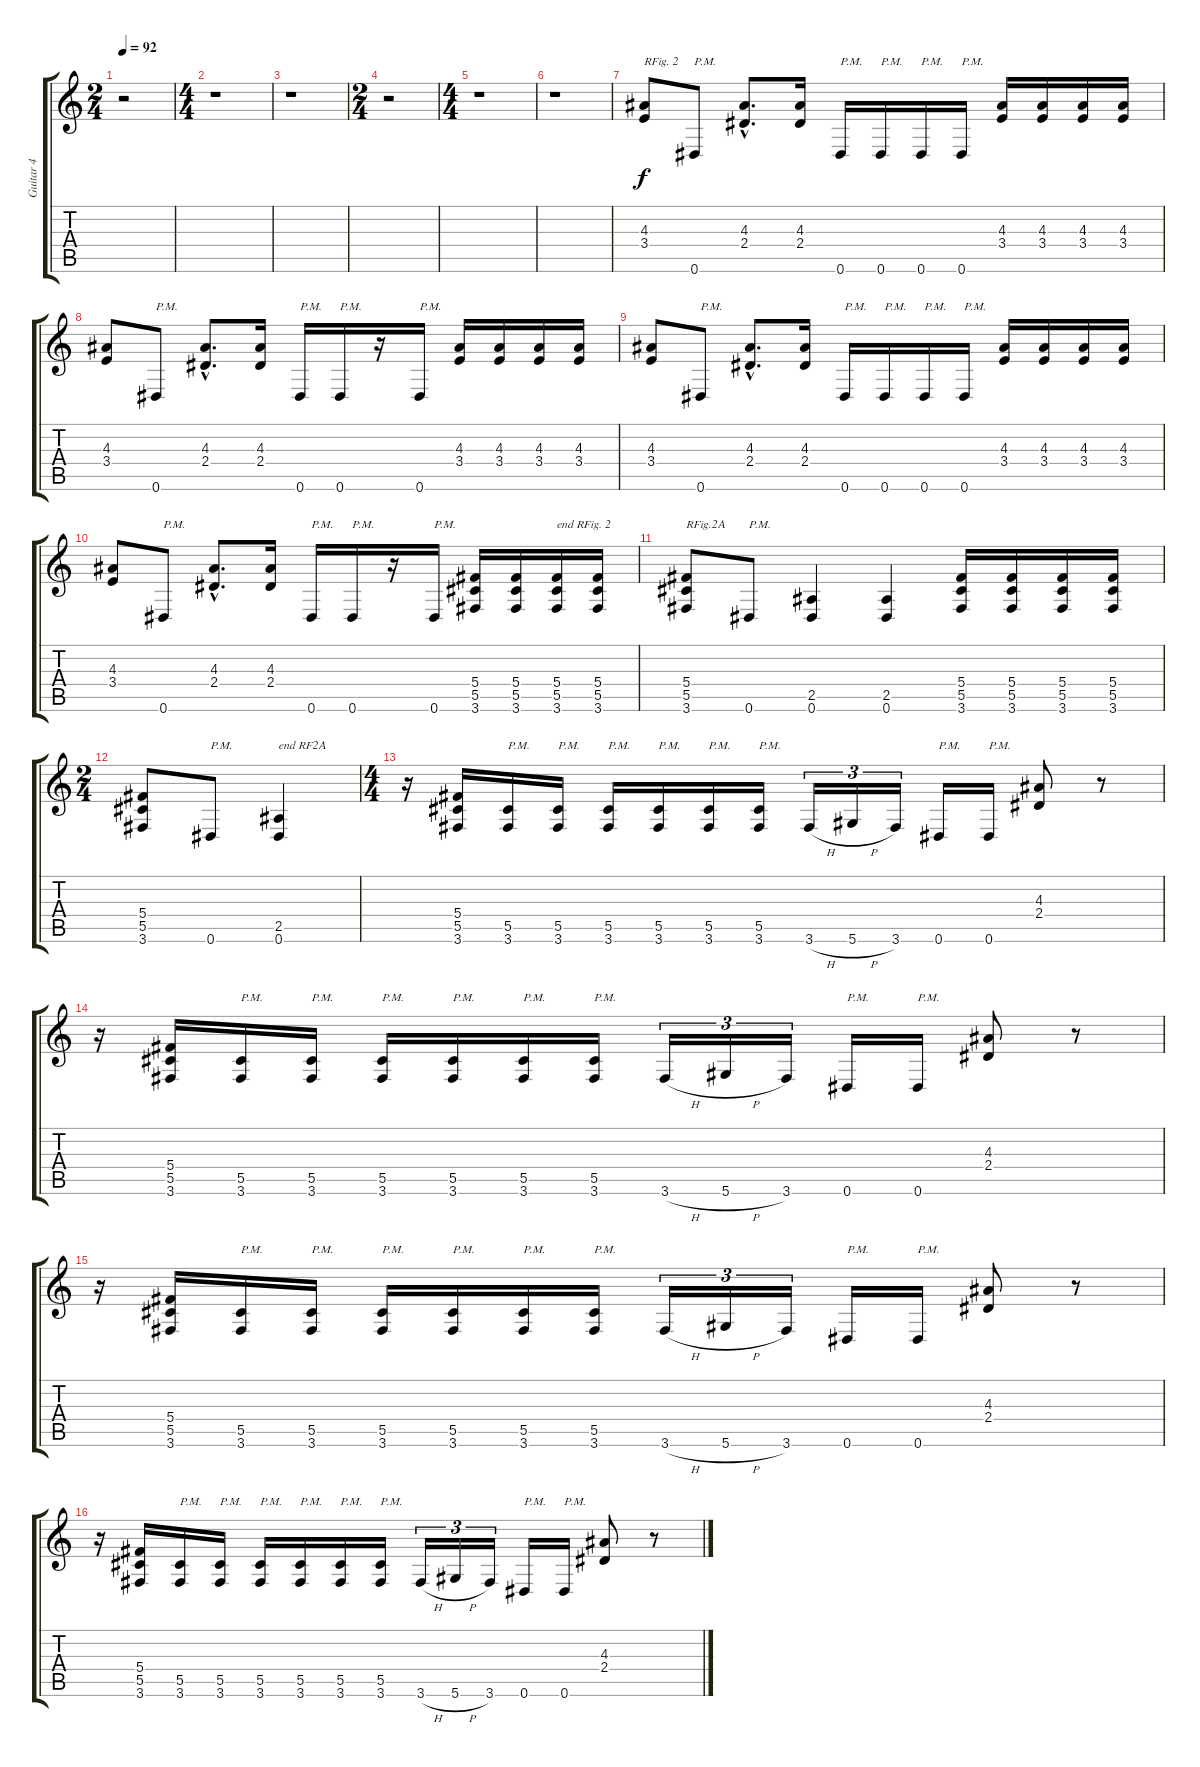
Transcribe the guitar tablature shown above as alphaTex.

\track ("Guitar 4" "Guitar 4") {instrument distortionguitar}
\staff {score tabs}
\tuning (Eb4 Bb3 Gb3 Db3 Ab2 Eb2) {hide}
\ts (2 4)
\tempo 92
\clef g2
\ks c
r.2{dy f} |
\ts (4 4)
r.1 |
r.1 |
\ts (2 4)
r.2 |
\ts (4 4)
r.1 |
r.1 |
(4.3 3.4).8{txt "RFig. 2"} 0.6.8{txt "P.M."} (4.3{hac} 2.4{hac}).8{d} (4.3 2.4).16 0.6.16{txt "P.M."} 0.6.16{txt "P.M."} 0.6.16{txt "P.M."} 0.6.16{txt "P.M."} (4.3 3.4).16 (4.3 3.4).16 (4.3 3.4).16 (4.3 3.4).16 |
(4.3 3.4).8 0.6.8{txt "P.M."} (4.3{hac} 2.4{hac}).8{d} (4.3 2.4).16 0.6.16{txt "P.M."} 0.6.16{txt "P.M."} r.16 0.6.16{txt "P.M."} (4.3 3.4).16 (4.3 3.4).16 (4.3 3.4).16 (4.3 3.4).16 |
(4.3 3.4).8 0.6.8{txt "P.M."} (4.3{hac} 2.4{hac}).8{d} (4.3 2.4).16 0.6.16{txt "P.M."} 0.6.16{txt "P.M."} 0.6.16{txt "P.M."} 0.6.16{txt "P.M."} (4.3 3.4).16 (4.3 3.4).16 (4.3 3.4).16 (4.3 3.4).16 |
(4.3 3.4).8 0.6.8{txt "P.M."} (4.3{hac} 2.4{hac}).8{d} (4.3 2.4).16 0.6.16{txt "P.M."} 0.6.16{txt "P.M."} r.16 0.6.16{txt "P.M."} (5.4 5.5 3.6).16 (5.4 5.5 3.6).16 (5.4 5.5 3.6).16{txt "end RFig. 2"} (5.4 5.5 3.6).16 |
(5.4 5.5 3.6).8{txt "RFig.2A"} 0.6.8{txt "P.M."} (2.5 0.6).4 (2.5 0.6).4 (5.4 5.5 3.6).16 (5.4 5.5 3.6).16 (5.4 5.5 3.6).16 (5.4 5.5 3.6).16 |
\ts (2 4)
(5.4 5.5 3.6).8 0.6.8{txt "P.M."} (2.5 0.6).4{txt "end RF2A"} |
\ts (4 4)
r.16 (5.4 5.5 3.6).16 (5.5 3.6).16{txt "P.M."} (5.5 3.6).16{txt "P.M."} (5.5 3.6).16{txt "P.M."} (5.5 3.6).16{txt "P.M."} (5.5 3.6).16{txt "P.M."} (5.5 3.6).16{txt "P.M."} 3.6{h}.16{tu (3 2)} 5.6{h}.16{tu (3 2)} 3.6.16{tu (3 2)} 0.6.16{txt "P.M."} 0.6.16{txt "P.M."} (4.3 2.4).8 r.8 |
r.16 (5.4 5.5 3.6).16 (5.5 3.6).16{txt "P.M."} (5.5 3.6).16{txt "P.M."} (5.5 3.6).16{txt "P.M."} (5.5 3.6).16{txt "P.M."} (5.5 3.6).16{txt "P.M."} (5.5 3.6).16{txt "P.M."} 3.6{h}.16{tu (3 2)} 5.6{h}.16{tu (3 2)} 3.6.16{tu (3 2)} 0.6.16{txt "P.M."} 0.6.16{txt "P.M."} (4.3 2.4).8 r.8 |
r.16 (5.4 5.5 3.6).16 (5.5 3.6).16{txt "P.M."} (5.5 3.6).16{txt "P.M."} (5.5 3.6).16{txt "P.M."} (5.5 3.6).16{txt "P.M."} (5.5 3.6).16{txt "P.M."} (5.5 3.6).16{txt "P.M."} 3.6{h}.16{tu (3 2)} 5.6{h}.16{tu (3 2)} 3.6.16{tu (3 2)} 0.6.16{txt "P.M."} 0.6.16{txt "P.M."} (4.3 2.4).8 r.8 |
r.16 (5.4 5.5 3.6).16 (5.5 3.6).16{txt "P.M."} (5.5 3.6).16{txt "P.M."} (5.5 3.6).16{txt "P.M."} (5.5 3.6).16{txt "P.M."} (5.5 3.6).16{txt "P.M."} (5.5 3.6).16{txt "P.M."} 3.6{h}.16{tu (3 2)} 5.6{h}.16{tu (3 2)} 3.6.16{tu (3 2)} 0.6.16{txt "P.M."} 0.6.16{txt "P.M."} (4.3 2.4).8 r.8
